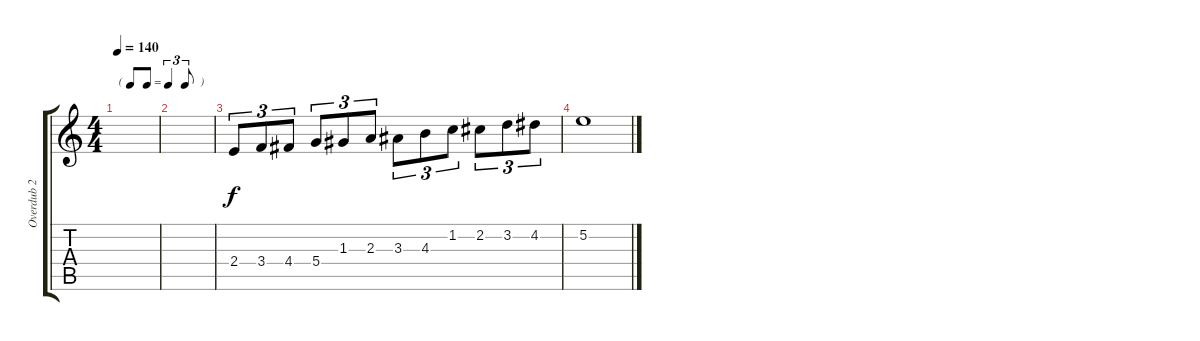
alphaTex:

\track ("Overdub 2" "Overdub 2") {instrument distortionguitar}
\staff {score tabs}
\tuning (E4 B3 G3 D3 A2 E2) {hide}
\ts (4 4)
\tf triplet8th
\tempo 140
\clef g2
\ks c
|
|
2.4.8{tu (3 2)} 3.4.8{tu (3 2)} 4.4.8{tu (3 2)} 5.4.8{tu (3 2)} 1.3.8{tu (3 2)} 2.3.8{tu (3 2)} 3.3.8{tu (3 2)} 4.3.8{tu (3 2)} 1.2.8{tu (3 2)} 2.2.8{tu (3 2)} 3.2.8{tu (3 2)} 4.2.8{tu (3 2)} |
5.2.1
